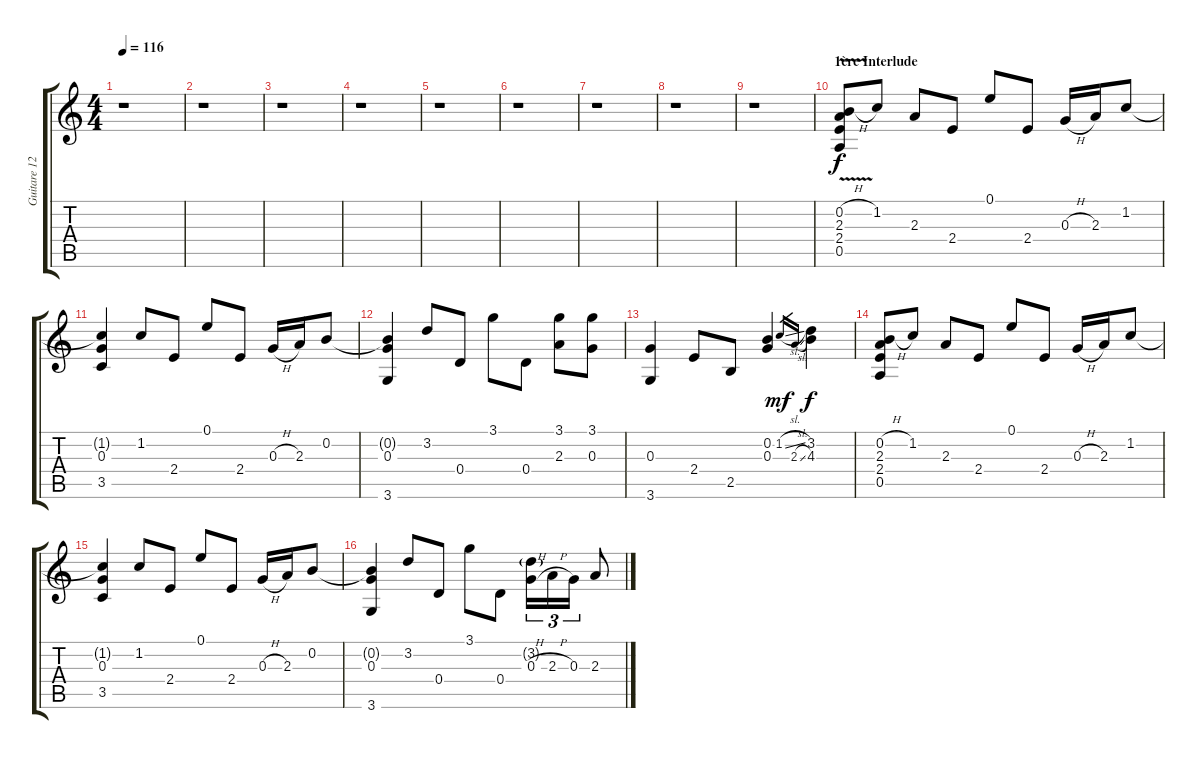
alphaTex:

\track ("Guitare 12 cordes" "Guitare 12") {instrument acousticguitarsteel}
\staff {score tabs}
\tuning (E4 B3 G3 D3 A2 E2) {hide}
\ts (4 4)
\tempo 116
\clef g2
\ks c
r.1{dy f} |
r.1 |
r.1 |
r.1 |
r.1 |
r.1 |
r.1 |
r.1 |
r.1 |
\section ("" "1ère Interlude")
(0.2{h} 2.3{v} 2.4{v} 0.5).8 1.2.8 2.3.8 2.4.8 0.1.8 2.4.8 0.3{h}.16 2.3.16 1.2.8 |
(1.2{t} 0.3 3.5).4 1.2.8 2.4.8 0.1.8 2.4.8 0.3{h}.16 2.3.16 0.2.8 |
(0.2{t} 0.3 3.6).4 3.2.8 0.4.8 3.1.8 0.4.8 (3.1 2.3).8 (3.1 0.3).8 |
(0.3 3.6).4 2.4.8 2.5.8 (0.2 0.3).4 1.2{sl}.16{gr dy mf} 2.3{sl}.16{gr} (3.2 4.3).4{dy f} |
(0.2{h} 2.3 2.4 0.5).8 1.2.8 2.3.8 2.4.8 0.1.8 2.4.8 0.3{h}.16 2.3.16 1.2.8 |
(1.2{t} 0.3 3.5).4 1.2.8 2.4.8 0.1.8 2.4.8 0.3{h}.16 2.3.16 0.2.8 |
(0.2{t} 0.3 3.6).4 3.2.8 0.4.8 3.1.8 0.4.8 (3.2{g} 0.3{h}).16{tu (3 2)} 2.3{h}.16{tu (3 2)} 0.3.16{tu (3 2)} 2.3.8
